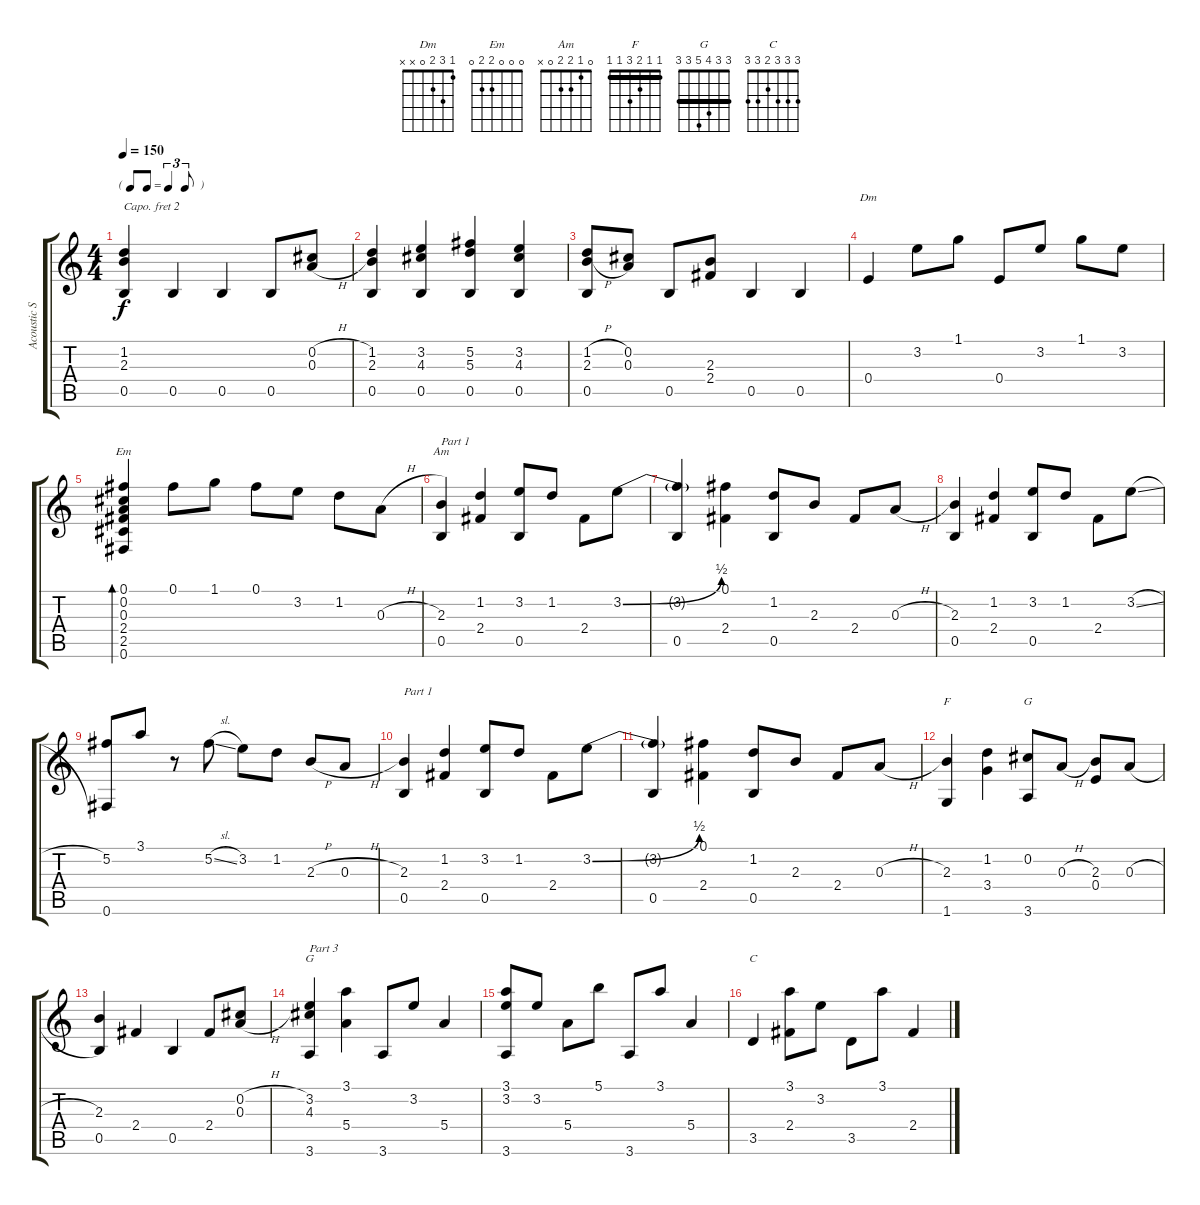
\track ("Acoustic Steel String" "Acoustic S") {instrument acousticguitarsteel}
\staff {score tabs}
\capo 2
\tuning (E4 B3 G3 D3 A2 E2) {hide}
\chord ("Dm" 1 3 2 0 x x)
\chord ("Em" 0 0 0 2 2 0)
\chord ("Am" 0 1 2 2 0 x)
\chord ("F" 1 1 2 3 1 1) {barre 1}
\chord ("G" 3 0 0 0 2 3)
\chord ("G" 3 3 4 5 3 3) {barre 3}
\chord ("C" 3 3 3 2 3 3)
\ts (4 4)
\tf triplet8th
\tempo 150
\clef g2
\ks c
(1.2 2.3 0.5).4{dy f} 0.5.4 0.5.4 0.5.8 (0.2{h} 0.3{h}).8 |
(1.2 2.3 0.5).4 (3.2 4.3 0.5).4 (5.2 5.3 0.5).4 (3.2 4.3 0.5).4 |
(1.2{h} 2.3{h} 0.5).8 (0.2 0.3).8 0.5.8 (2.3 2.4).8 0.5.4 0.5.4 |
0.4.4{ch "Dm"} 3.2.8 1.1.8 0.4.8 3.2.8 1.1.8 3.2.8 |
(0.1 0.2 0.3 2.4 2.5 0.6).4{bd 60 ch "Em"} 0.1.8 1.1.8 0.1.8 3.2.8 1.2.8 0.3{h}.8 |
(2.3 0.5).4{ch "Am" txt "Part 1"} (1.2 2.4).4 (3.2 0.5).8 1.2.8 2.4.8 3.2{be (bend 0 0 60 2)}.8 |
(3.2{t} 0.5).4 (0.1 2.4).4 (1.2 0.5).8 2.3.8 2.4.8 0.3{h}.8 |
(2.3 0.5).4 (1.2 2.4).4 (3.2 0.5).8 1.2.8 2.4.8 3.2{sl}.8 |
(5.2 0.6).8 3.1.8 r.8 5.2{sl}.8 3.2.8 1.2.8 2.3{h}.8 0.3{h}.8 |
(2.3 0.5).4{txt "Part 1"} (1.2 2.4).4 (3.2 0.5).8 1.2.8 2.4.8 3.2{be (bend 0 0 60 2)}.8 |
(3.2{t} 0.5).4 (0.1 2.4).4 (1.2 0.5).8 2.3.8 2.4.8 0.3{h}.8 |
(2.3 1.6).4{ch "F"} (1.2 3.4).4 (0.2 3.6).8{ch "G"} 0.3{h}.8 (2.3 0.4).8 0.3{h}.8 |
(2.3 0.5).4 2.4.4 0.5.4 2.4.8 (0.2{h} 0.3{h}).8 |
(3.2 4.3 3.6).4{ch "G" txt "Part 3"} (3.1 5.4).4 3.6.8 3.2.8 5.4.4 |
(3.1 3.2 3.6).8 3.2.8 5.4.8 5.1.8 3.6.8 3.1.8 5.4.4 |
3.5.4{ch "C"} (3.1 2.4).8 3.2.8 3.5.8 3.1.8 2.4.4
